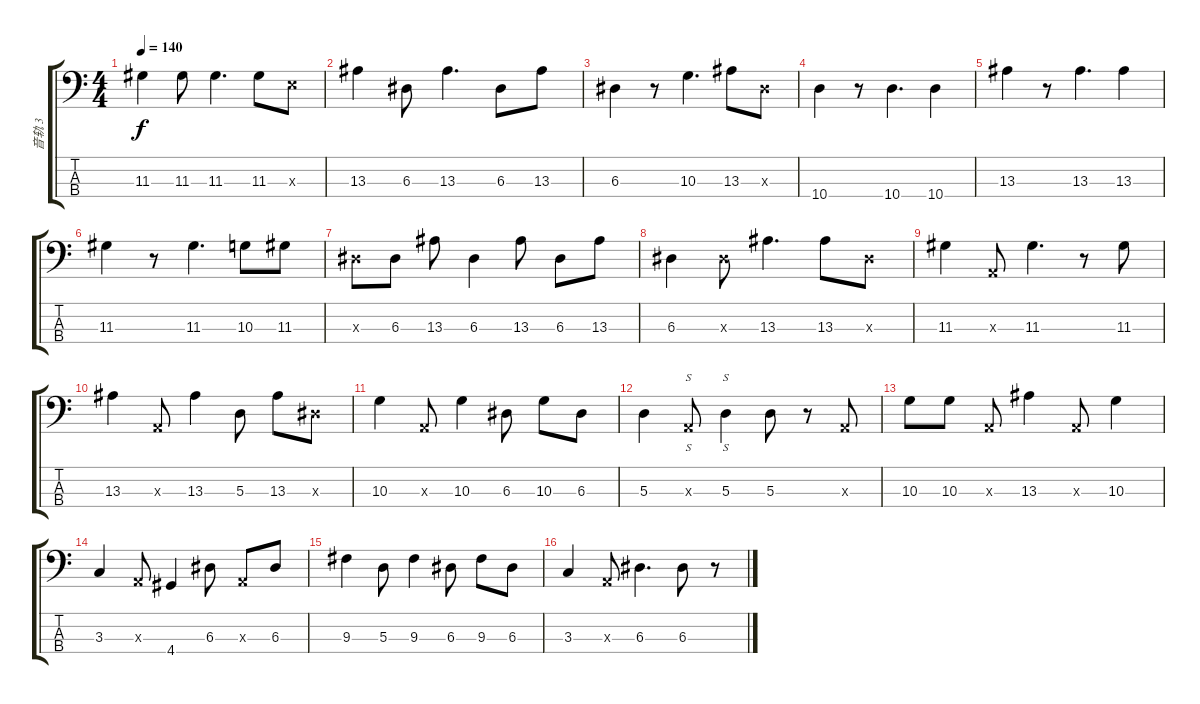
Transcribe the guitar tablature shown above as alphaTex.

\track ("音轨 3" "音轨 3") {instrument electricbassfinger}
\staff {score tabs}
\tuning (G2 D2 A1 E1) {hide}
\ts (4 4)
\tempo 140
\clef f4
\ks c
11.3.4{dy f} 11.3.8 11.3.4{d} 11.3.8 7.3{x}.8 |
13.3.4 6.3.8 13.3.4{d} 6.3.8 13.3.8 |
6.3.4 r.8 10.3.4{d} 13.3.8 6.3{x}.8 |
10.4.4 r.8 10.4.4{d} 10.4.4 |
13.3.4 r.8 13.3.4{d} 13.3.4 |
11.3.4 r.8 11.3.4{d} 10.3.8 11.3.8 |
6.3{x}.8 6.3.8 13.3.8 6.3.4 13.3.8 6.3.8 13.3.8 |
6.3.4 6.3{x}.8 13.3.4{d} 13.3.8 6.3{x}.8 |
11.3.4 0.3{x}.8 11.3.4{d} r.8 11.3.8 |
13.3.4 0.3{x}.8 13.3.4 5.3.8 13.3.8 6.3{x}.8 |
10.3.4 0.3{x}.8 10.3.4 6.3.8 10.3.8 6.3.8 |
5.3.4 0.3{x}.8{s} 5.3.4{s} 5.3.8 r.8 0.3{x}.8 |
10.3.8 10.3.8 0.3{x}.8 13.3.4 0.3{x}.8 10.3.4 |
3.3.4 0.3{x}.8 4.4.4 6.3.8 0.3{x}.8 6.3.8 |
9.3.4 5.3.8 9.3.4 6.3.8 9.3.8 6.3.8 |
3.3.4 0.3{x}.8 6.3.4{d} 6.3.8 r.8
